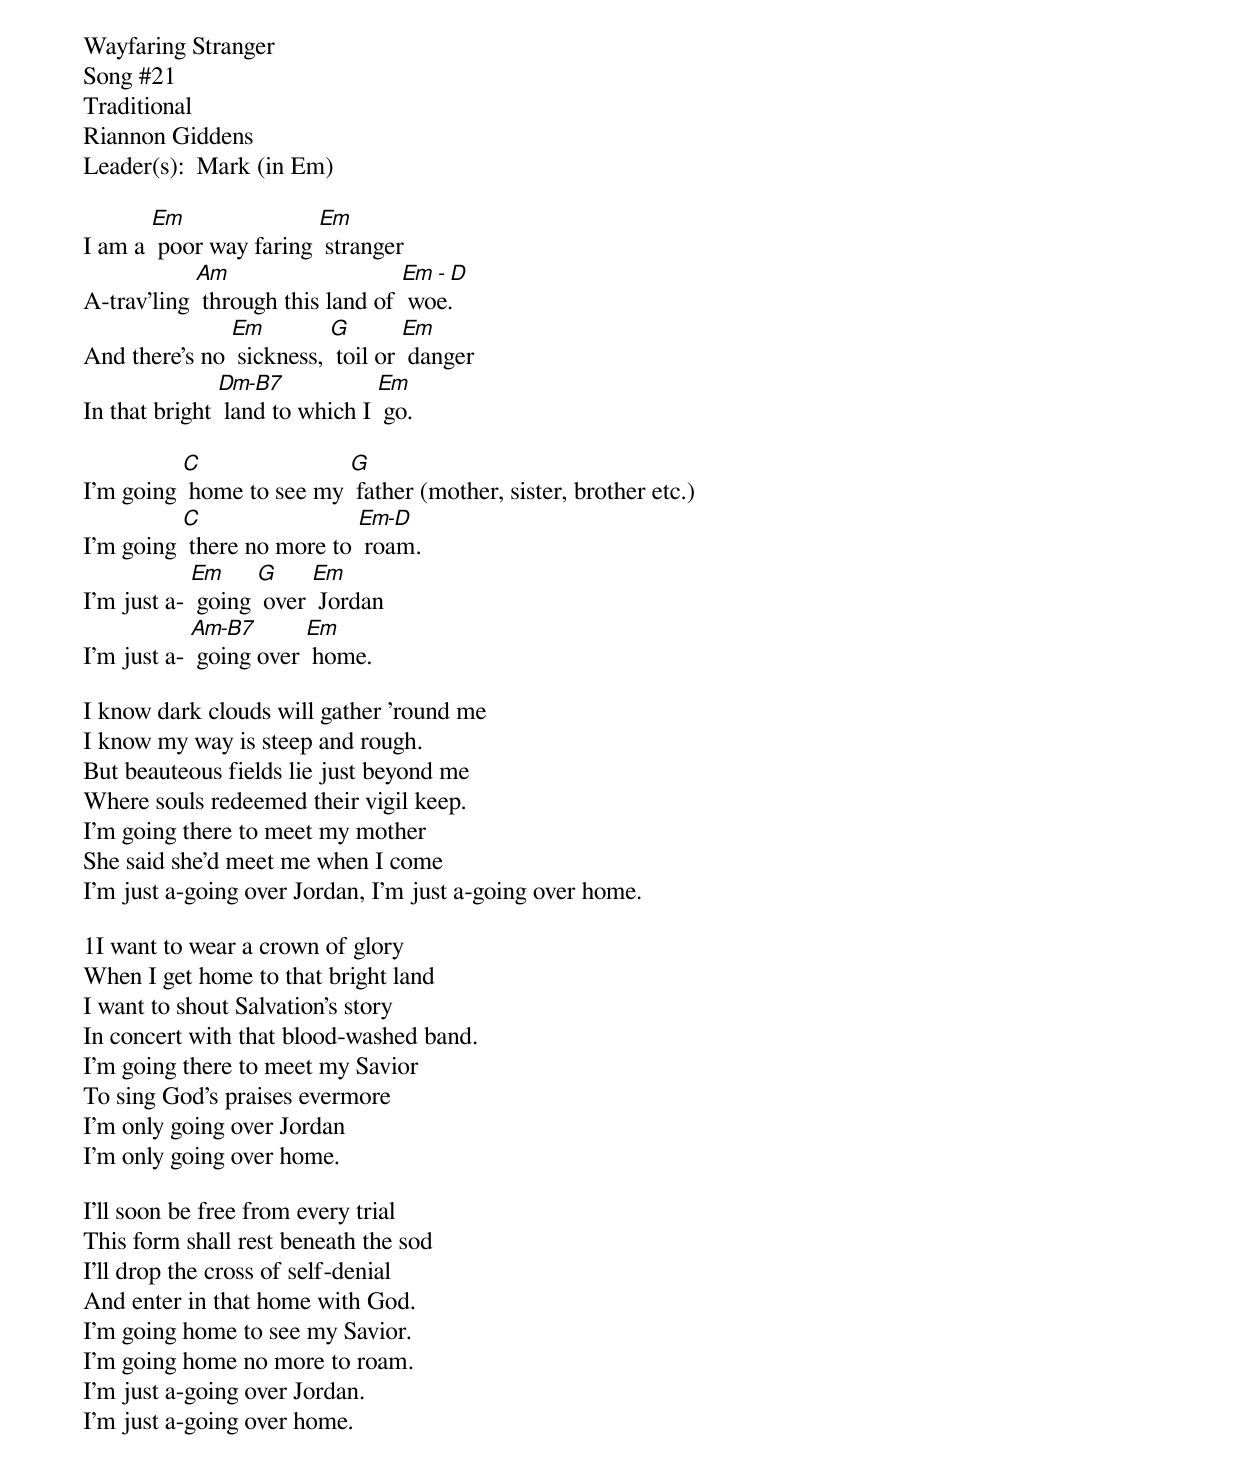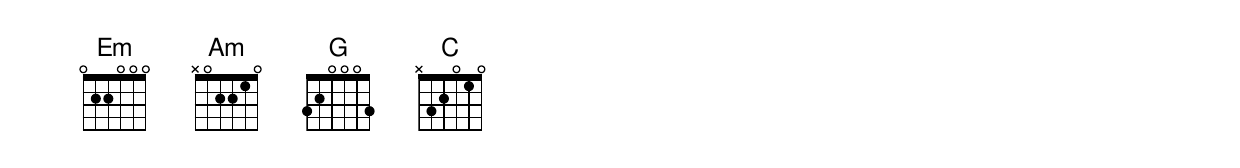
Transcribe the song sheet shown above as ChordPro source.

Wayfaring Stranger
Song #21
Traditional
Riannon Giddens
Leader(s):  Mark (in Em)

I am a [Em] poor way faring [Em] stranger
A-trav'ling [Am] through this land of [Em - D] woe.
And there's no [Em] sickness, [G] toil or [Em] danger
In that bright [Dm-B7] land to which I [Em] go.

I'm going [C] home to see my [G] father (mother, sister, brother etc.)
I'm going [C] there no more to [Em-D] roam.
I'm just a- [Em] going [G] over [Em] Jordan
I'm just a- [Am-B7] going over [Em] home.

I know dark clouds will gather 'round me
I know my way is steep and rough.
But beauteous fields lie just beyond me
Where souls redeemed their vigil keep.
I'm going there to meet my mother
She said she'd meet me when I come
I'm just a-going over Jordan, I'm just a-going over home.

1I want to wear a crown of glory
When I get home to that bright land
I want to shout Salvation's story
In concert with that blood-washed band.
I'm going there to meet my Savior
To sing God’s praises evermore
I'm only going over Jordan
I'm only going over home.

I’ll soon be free from every trial
This form shall rest beneath the sod
I’ll drop the cross of self-denial
And enter in that home with God.
I’m going home to see my Savior.
I’m going home no more to roam.
I’m just a-going over Jordan.
I’m just a-going over home.
